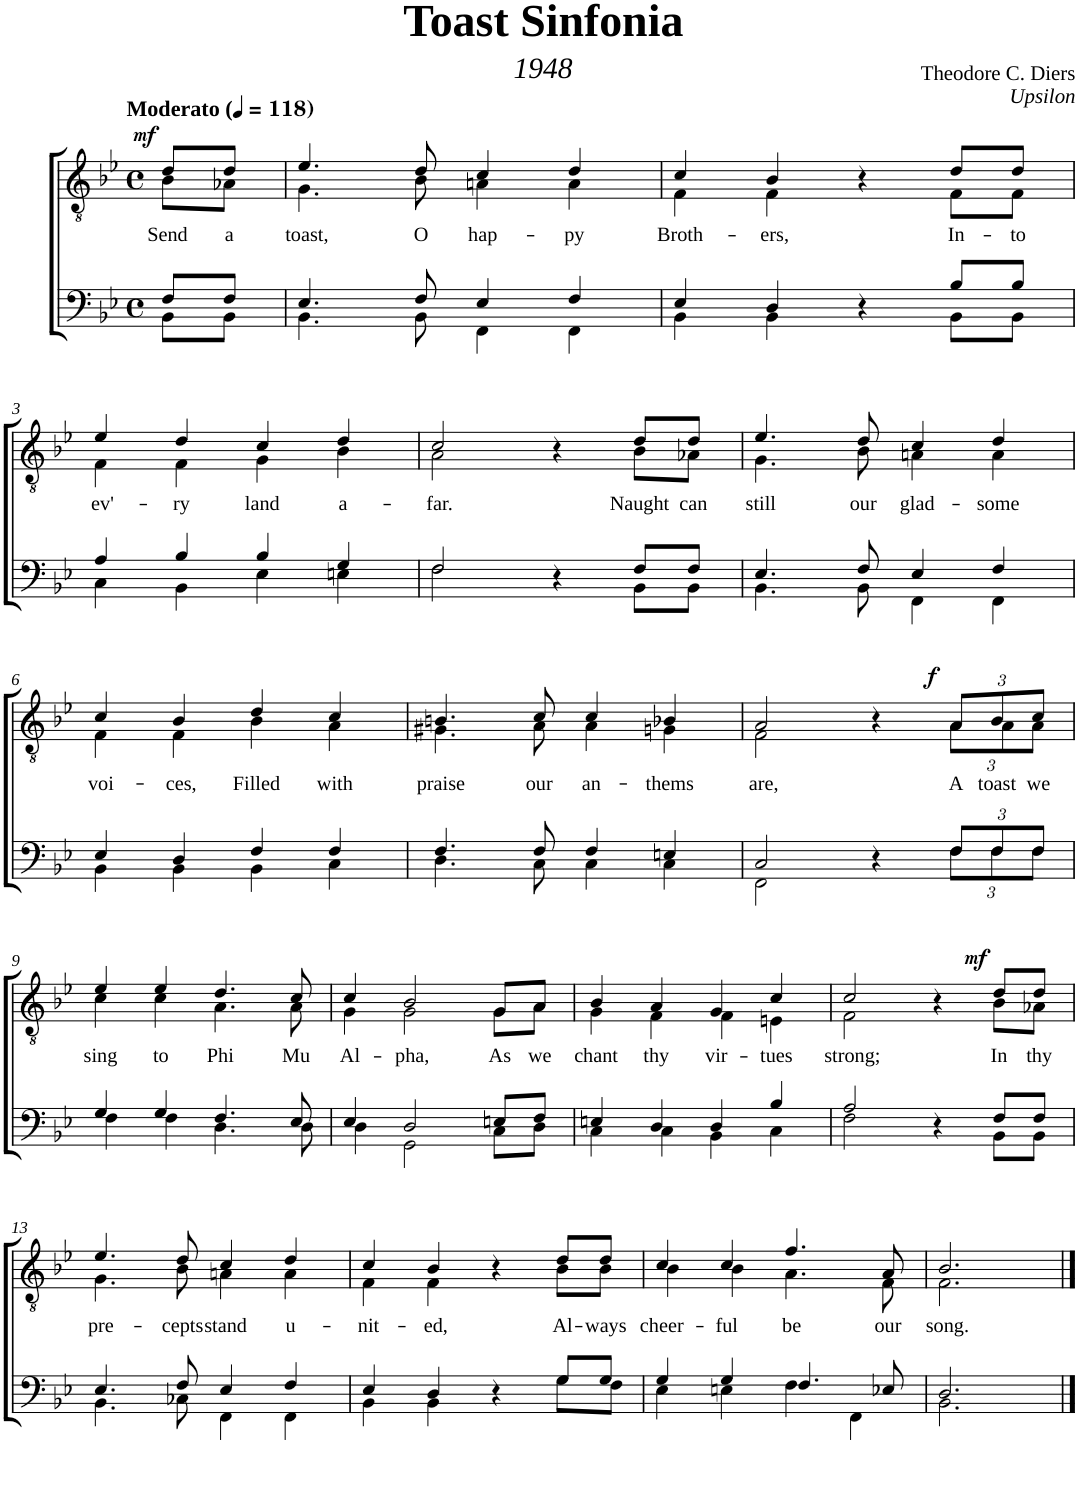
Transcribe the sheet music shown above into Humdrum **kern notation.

**kern	**kern	**text	**dynam
*part2	*part1	*part1	*part1
*staff2	*staff1	*staff1	*staff1
*I"Piano 3	*I"Piano 1	*	*
*I'Pno	*I'Pno	*	*
*clefF4	*clefGv2	*	*
*k[b-e-]	*k[b-e-]	*	*
*M4/4	*M4/4	*	*
*met(c)	*met(c)	*	*
*MM118	*MM118	*	*
=	=	=	=
*^	*^	*	*
!	!	!LO:TX:a:B:t=Moderato	!	!	!
!	!	!	!	!LO:LY:b	!LO:DY:a
8F/L	8BB-\L	8d/L	8B-\L	Send	mf
!	!	!	!	!LO:LY:b	!
8F/J	8BB-\J	8d/J	8A-X\J	a	.
=1	=1	=1	=1	=1	=1
!	!	!	!	!LO:LY:b	!
4.E-/	4.BB-\	4.e-/	4.G\	toast,	.
!	!	!	!	!LO:LY:b	!
8F/	8BB-\	8d/	8B-\	O	.
!	!	!	!	!LO:LY:b	!
4E-/	4FF\	4c/	4An\	hap-	.
!	!	!	!	!LO:LY:b	!
4F/	4FF\	4d/	4A\	-py	.
=2	=2	=2	=2	=2	=2
!	!	!	!	!LO:LY:b	!
4E-/	4BB-\	4c/	4F\	Broth-	.
!	!	!	!	!LO:LY:b	!
4D/	4BB-\	4B-/	4F\	-ers,	.
4r	4ryy	4r	4ryy	.	.
!	!	!	!	!LO:LY:b	!
8B-/L	8BB-\L	8d/L	8F\L	In-	.
!	!	!	!	!LO:LY:b	!
8B-/J	8BB-\J	8d/J	8F\J	-to	.
!!LO:LB:g=z	!!
=3	=3	=3	=3	=3	=3
!	!	!	!	!LO:LY:b	!
4A/	4C\	4e-/	4F\	ev'-	.
!	!	!	!	!LO:LY:b	!
4B-/	4BB-\	4d/	4F\	-ry	.
!	!	!	!	!LO:LY:b	!
4B-/	4E-\	4c/	4G\	land	.
!	!	!	!	!LO:LY:b	!
4G/	4En\	4d/	4B-\	a-	.
=4	=4	=4	=4	=4	=4
!	!	!	!	!LO:LY:b	!
2F/	2F\	2c/	2A\	-far.	.
4r	4ryy	4r	4ryy	.	.
!	!	!	!	!LO:LY:b	!
8F/L	8BB-\L	8d/L	8B-\L	Naught	.
!	!	!	!	!LO:LY:b	!
8F/J	8BB-\J	8d/J	8A-X\J	can	.
=5	=5	=5	=5	=5	=5
!	!	!	!	!LO:LY:b	!
4.E-/	4.BB-\	4.e-/	4.G\	still	.
!	!	!	!	!LO:LY:b	!
8F/	8BB-\	8d/	8B-\	our	.
!	!	!	!	!LO:LY:b	!
4E-/	4FF\	4c/	4An\	glad-	.
!	!	!	!	!LO:LY:b	!
4F/	4FF\	4d/	4A\	-some	.
!!LO:LB:g=z	!!
=6	=6	=6	=6	=6	=6
!	!	!	!	!LO:LY:b	!
4E-/	4BB-\	4c/	4F\	voi-	.
!	!	!	!	!LO:LY:b	!
4D/	4BB-\	4B-/	4F\	-ces,	.
!	!	!	!	!LO:LY:b	!
4F/	4BB-\	4d/	4B-\	Filled	.
!	!	!	!	!LO:LY:b	!
4F/	4C\	4c/	4A\	with	.
=7	=7	=7	=7	=7	=7
!	!	!	!	!LO:LY:b	!
4.F/	4.D\	4.Bn/	4.G#X\	praise	.
!	!	!	!	!LO:LY:b	!
8F/	8C\	8c/	8A\	our	.
!	!	!	!	!LO:LY:b	!
4F/	4C\	4c/	4A\	an-	.
!	!	!	!	!LO:LY:b	!
4En/	4C\	4B-X/	4Gn\	-thems	.
=8	=8	=8	=8	=8	=8
!	!	!	!	!LO:LY:b	!
2C/	2FF\	2A/	2F\	are,	.
4r	4ryy	4r	4ryy	.	.
*Xbrackettup	*	*Xbrackettup	*	*	*
!	!	!	!	!LO:LY:b	!LO:DY:a
12F/L	12F\L	12A/L	12A\L	A	f
!	!	!	!	!LO:LY:b	!
12F/	12F\	12B-/	12A\	toast	.
!	!	!	!	!LO:LY:b	!
12F/J	12F\J	12c/J	12A\J	we	.
!!LO:LB:g=z	!!
=9	=9	=9	=9	=9	=9
!	!	!	!	!LO:LY:b	!
4G/	4F\	4e-/	4c\	sing	.
!	!	!	!	!LO:LY:b	!
4G/	4F\	4e-/	4c\	to	.
!	!	!	!	!LO:LY:b	!
4.F/	4.D\	4.d/	4.A\	Phi	.
!	!	!	!	!LO:LY:b	!
8E-/	8D\	8c/	8A\	Mu	.
=10	=10	=10	=10	=10	=10
!	!	!	!	!LO:LY:b	!
4E-/	4D\	4c/	4G\	Al-	.
!	!	!	!	!LO:LY:b	!
2D/	2GG\	2B-/	2G\	-pha,	.
!	!	!	!	!LO:LY:b	!
8En/L	8C\L	8G/L	8G\L	As	.
!	!	!	!	!LO:LY:b	!
8F/J	8D\J	8A/J	8A\J	we	.
=11	=11	=11	=11	=11	=11
!	!	!	!	!LO:LY:b	!
4En/	4C\	4B-/	4G\	chant	.
!	!	!	!	!LO:LY:b	!
4D/	4C\	4A/	4F\	thy	.
!	!	!	!	!LO:LY:b	!
4D/	4BB-\	4G/	4F\	vir-	.
!	!	!	!	!LO:LY:b	!
4B-/	4C\	4c/	4En\	-tues	.
=12	=12	=12	=12	=12	=12
!	!	!	!	!LO:LY:b	!
2A/	2F\	2c/	2F\	strong;	.
4r	4ryy	4r	4ryy	.	.
!	!	!	!	!LO:LY:b	!LO:DY:a
8F/L	8BB-\L	8d/L	8B-\L	In	mf
!	!	!	!	!LO:LY:b	!
8F/J	8BB-\J	8d/J	8A-X\J	thy	.
!!LO:LB:g=z	!!
=13	=13	=13	=13	=13	=13
!	!	!	!	!LO:LY:b	!
4.E-/	4.BB-\	4.e-/	4.G\	pre-	.
!	!	!	!	!LO:LY:b	!
8F/	8C-X\	8d/	8B-\	-cepts	.
!	!	!	!	!LO:LY:b	!
4E-/	4FF\	4c/	4An\	stand	.
!	!	!	!	!LO:LY:b	!
4F/	4FF\	4d/	4A\	u-	.
=14	=14	=14	=14	=14	=14
!	!	!	!	!LO:LY:b	!
4E-/	4BB-\	4c/	4F\	-nit-	.
!	!	!	!	!LO:LY:b	!
4D/	4BB-\	4B-/	4F\	-ed,	.
4r	4ryy	4r	4ryy	.	.
!	!	!	!	!LO:LY:b	!
8G/L	8G\L	8d/L	8B-\L	Al-	.
!	!	!	!	!LO:LY:b	!
8G/J	8F\J	8d/J	8B-\J	-ways	.
=15	=15	=15	=15	=15	=15
!	!	!	!	!LO:LY:b	!
4G/	4E-\	4c/	4B-\	cheer-	.
!	!	!	!	!LO:LY:b	!
4G/	4En\	4c/	4B-\	-ful	.
!	!	!	!	!LO:LY:b	!
4.F/	4F\	4.f/	4.A\	be	.
.	4FF\	.	.	.	.
!	!	!	!	!LO:LY:b	!
8E-X/	.	8A/	8F\	our	.
=16	=16	=16	=16	=16	=16
!	!	!	!	!LO:LY:b	!
2.D/	2.BB-\	2.B-/	2.F\	song.	.
*v	*v	*	*	*	*
*	*v	*v	*	*
==	==	==	==
*-	*-	*-	*-
